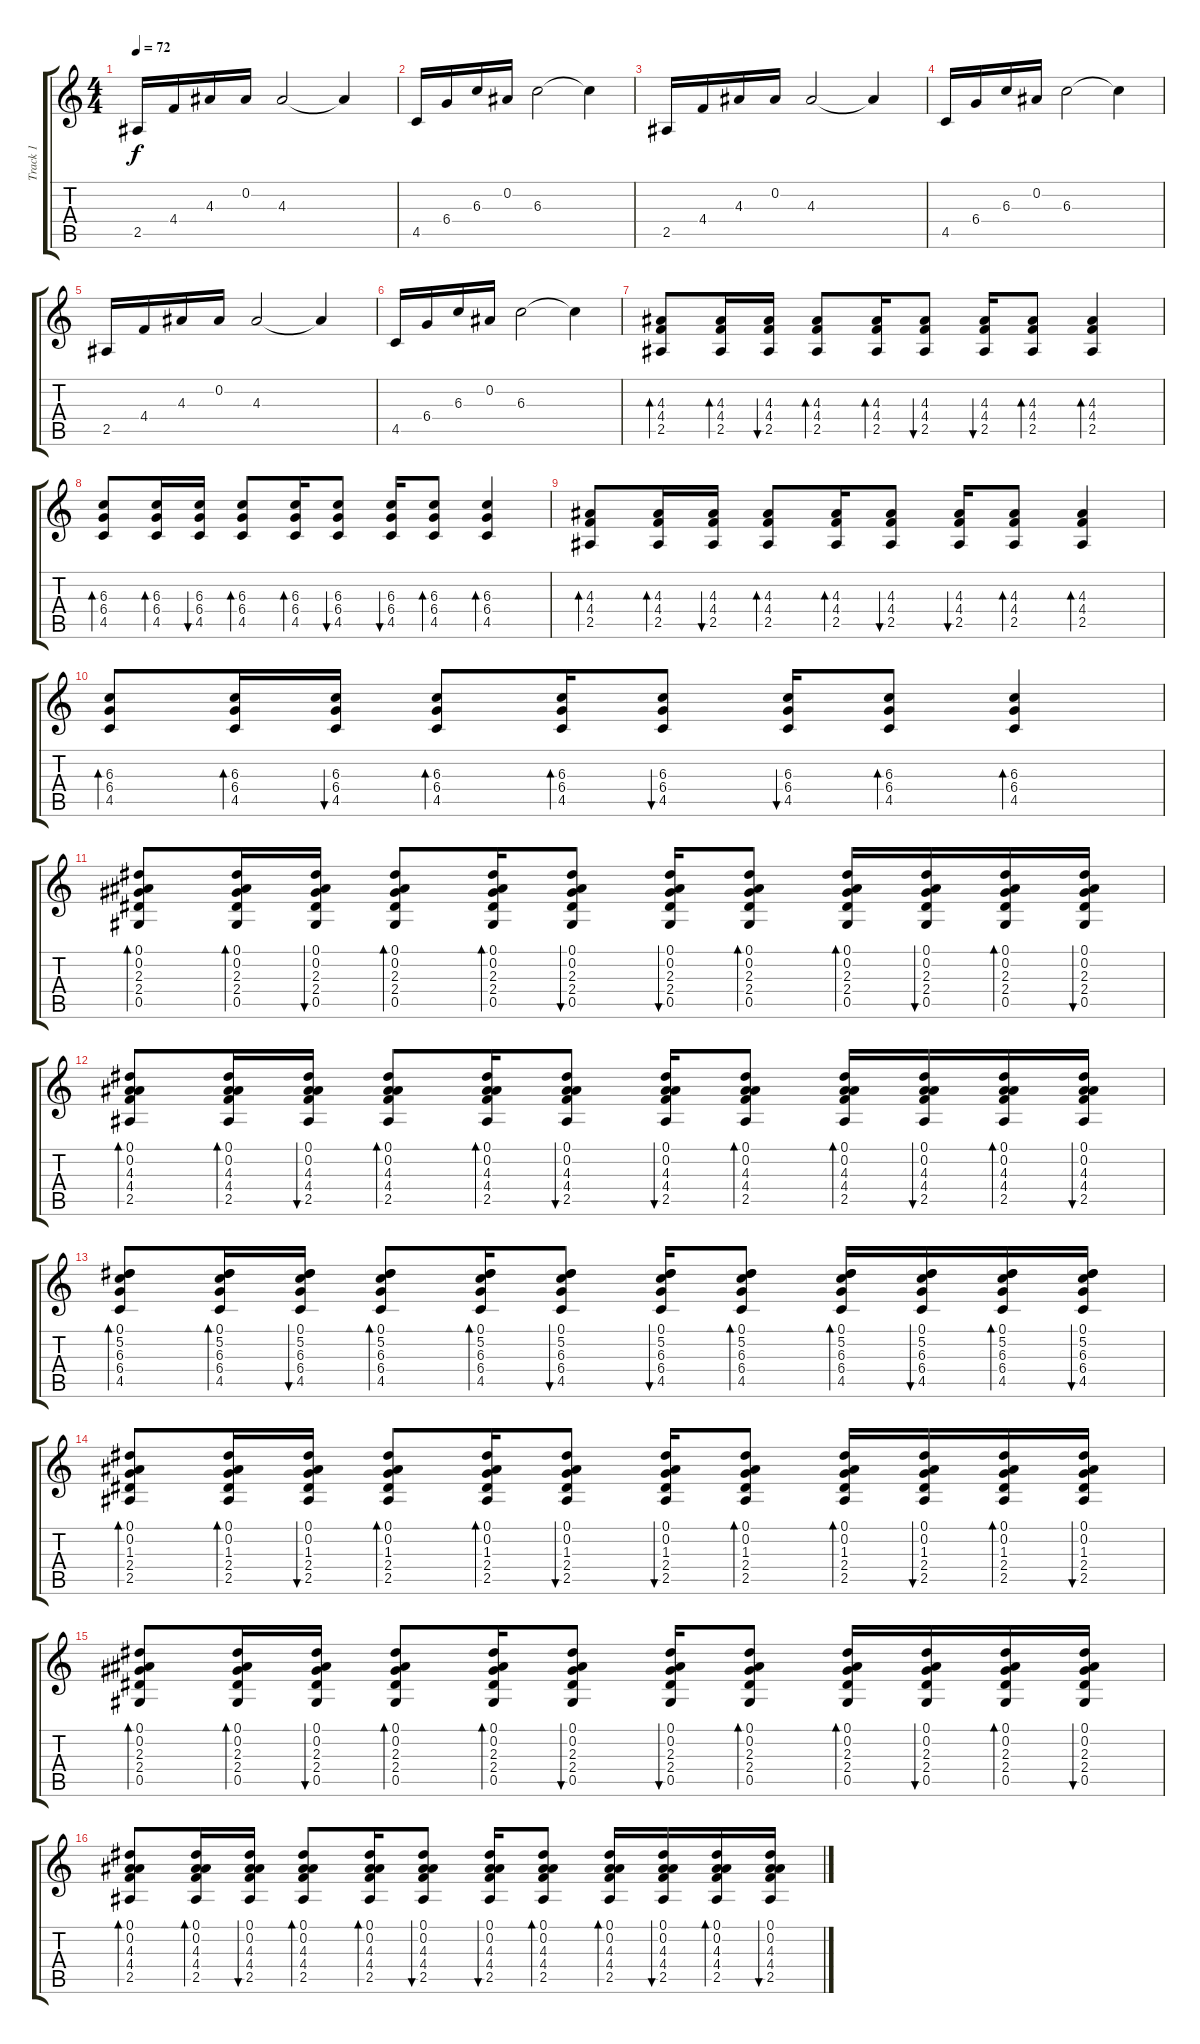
\track ("Track 1" "Track 1") {instrument acousticguitarsteel}
\staff {score tabs}
\tuning (Eb4 Bb3 Gb3 Db3 Ab2 Eb2) {hide}
\ts (4 4)
\tempo 72
\clef g2
\ks c
2.5.16{dy f} 4.4.16 4.3.16 0.2.16 4.3.2 4.3{t}.4 |
4.5.16 6.4.16 6.3.16 0.2.16 6.3.2 6.3{t}.4 |
2.5.16 4.4.16 4.3.16 0.2.16 4.3.2 4.3{t}.4 |
4.5.16 6.4.16 6.3.16 0.2.16 6.3.2 6.3{t}.4 |
2.5.16 4.4.16 4.3.16 0.2.16 4.3.2 4.3{t}.4 |
4.5.16 6.4.16 6.3.16 0.2.16 6.3.2 6.3{t}.4 |
(4.3 4.4 2.5).8{bd 120} (4.3 4.4 2.5).16{bd 120} (4.3 4.4 2.5).16{bu 120} (4.3 4.4 2.5).8{bd 120} (4.3 4.4 2.5).16{bd 120} (4.3 4.4 2.5).8{bu 120} (4.3 4.4 2.5).16{bu 120} (4.3 4.4 2.5).8{bd 120} (4.3 4.4 2.5).4{bd 120} |
(6.3 6.4 4.5).8{bd 120} (6.3 6.4 4.5).16{bd 120} (6.3 6.4 4.5).16{bu 120} (6.3 6.4 4.5).8{bd 120} (6.3 6.4 4.5).16{bd 120} (6.3 6.4 4.5).8{bu 120} (6.3 6.4 4.5).16{bu 120} (6.3 6.4 4.5).8{bd 120} (6.3 6.4 4.5).4{bd 120} |
(4.3 4.4 2.5).8{bd 120} (4.3 4.4 2.5).16{bd 120} (4.3 4.4 2.5).16{bu 120} (4.3 4.4 2.5).8{bd 120} (4.3 4.4 2.5).16{bd 120} (4.3 4.4 2.5).8{bu 120} (4.3 4.4 2.5).16{bu 120} (4.3 4.4 2.5).8{bd 120} (4.3 4.4 2.5).4{bd 120} |
(6.3 6.4 4.5).8{bd 120} (6.3 6.4 4.5).16{bd 120} (6.3 6.4 4.5).16{bu 120} (6.3 6.4 4.5).8{bd 120} (6.3 6.4 4.5).16{bd 120} (6.3 6.4 4.5).8{bu 120} (6.3 6.4 4.5).16{bu 120} (6.3 6.4 4.5).8{bd 120} (6.3 6.4 4.5).4{bd 120} |
(0.1 0.2 2.3 2.4 0.5).8{bd 120} (0.1 0.2 2.3 2.4 0.5).16{bd 120} (0.1 0.2 2.3 2.4 0.5).16{bu 120} (0.1 0.2 2.3 2.4 0.5).8{bd 120} (0.1 0.2 2.3 2.4 0.5).16{bd 120} (0.1 0.2 2.3 2.4 0.5).8{bu 120} (0.1 0.2 2.3 2.4 0.5).16{bu 120} (0.1 0.2 2.3 2.4 0.5).8{bd 120} (0.1 0.2 2.3 2.4 0.5).16{bd 120} (0.1 0.2 2.3 2.4 0.5).16{bu 120} (0.1 0.2 2.3 2.4 0.5).16{bd 120} (0.1 0.2 2.3 2.4 0.5).16{bu 120} |
(0.1 0.2 4.3 4.4 2.5).8{bd 120} (0.1 0.2 4.3 4.4 2.5).16{bd 120} (0.1 0.2 4.3 4.4 2.5).16{bu 120} (0.1 0.2 4.3 4.4 2.5).8{bd 120} (0.1 0.2 4.3 4.4 2.5).16{bd 120} (0.1 0.2 4.3 4.4 2.5).8{bu 120} (0.1 0.2 4.3 4.4 2.5).16{bu 120} (0.1 0.2 4.3 4.4 2.5).8{bd 120} (0.1 0.2 4.3 4.4 2.5).16{bd 120} (0.1 0.2 4.3 4.4 2.5).16{bu 120} (0.1 0.2 4.3 4.4 2.5).16{bd 120} (0.1 0.2 4.3 4.4 2.5).16{bu 120} |
(0.1 5.2 6.3 6.4 4.5).8{bd 120} (0.1 5.2 6.3 6.4 4.5).16{bd 120} (0.1 5.2 6.3 6.4 4.5).16{bu 120} (0.1 5.2 6.3 6.4 4.5).8{bd 120} (0.1 5.2 6.3 6.4 4.5).16{bd 120} (0.1 5.2 6.3 6.4 4.5).8{bu 120} (0.1 5.2 6.3 6.4 4.5).16{bu 120} (0.1 5.2 6.3 6.4 4.5).8{bd 120} (0.1 5.2 6.3 6.4 4.5).16{bd 120} (0.1 5.2 6.3 6.4 4.5).16{bu 120} (0.1 5.2 6.3 6.4 4.5).16{bd 120} (0.1 5.2 6.3 6.4 4.5).16{bu 120} |
(0.1 0.2 1.3 2.4 2.5).8{bd 120} (0.1 0.2 1.3 2.4 2.5).16{bd 120} (0.1 0.2 1.3 2.4 2.5).16{bu 120} (0.1 0.2 1.3 2.4 2.5).8{bd 120} (0.1 0.2 1.3 2.4 2.5).16{bd 120} (0.1 0.2 1.3 2.4 2.5).8{bu 120} (0.1 0.2 1.3 2.4 2.5).16{bu 120} (0.1 0.2 1.3 2.4 2.5).8{bd 120} (0.1 0.2 1.3 2.4 2.5).16{bd 120} (0.1 0.2 1.3 2.4 2.5).16{bu 120} (0.1 0.2 1.3 2.4 2.5).16{bd 120} (0.1 0.2 1.3 2.4 2.5).16{bu 120} |
(0.1 0.2 2.3 2.4 0.5).8{bd 120} (0.1 0.2 2.3 2.4 0.5).16{bd 120} (0.1 0.2 2.3 2.4 0.5).16{bu 120} (0.1 0.2 2.3 2.4 0.5).8{bd 120} (0.1 0.2 2.3 2.4 0.5).16{bd 120} (0.1 0.2 2.3 2.4 0.5).8{bu 120} (0.1 0.2 2.3 2.4 0.5).16{bu 120} (0.1 0.2 2.3 2.4 0.5).8{bd 120} (0.1 0.2 2.3 2.4 0.5).16{bd 120} (0.1 0.2 2.3 2.4 0.5).16{bu 120} (0.1 0.2 2.3 2.4 0.5).16{bd 120} (0.1 0.2 2.3 2.4 0.5).16{bu 120} |
(0.1 0.2 4.3 4.4 2.5).8{bd 120} (0.1 0.2 4.3 4.4 2.5).16{bd 120} (0.1 0.2 4.3 4.4 2.5).16{bu 120} (0.1 0.2 4.3 4.4 2.5).8{bd 120} (0.1 0.2 4.3 4.4 2.5).16{bd 120} (0.1 0.2 4.3 4.4 2.5).8{bu 120} (0.1 0.2 4.3 4.4 2.5).16{bu 120} (0.1 0.2 4.3 4.4 2.5).8{bd 120} (0.1 0.2 4.3 4.4 2.5).16{bd 120} (0.1 0.2 4.3 4.4 2.5).16{bu 120} (0.1 0.2 4.3 4.4 2.5).16{bd 120} (0.1 0.2 4.3 4.4 2.5).16{bu 120}
